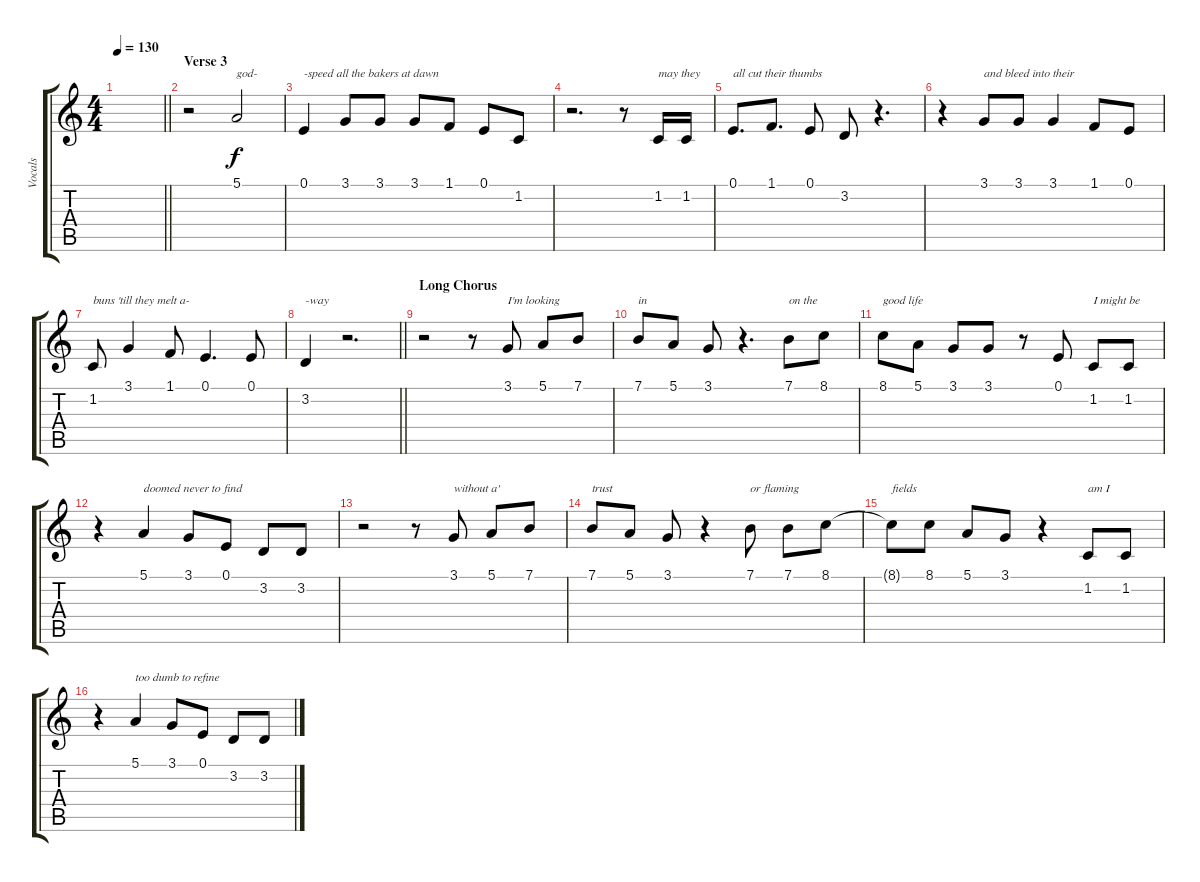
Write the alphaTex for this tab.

\track ("Vocals" "Vocals") {instrument viola}
\staff {score tabs}
\tuning (E4 B3 G3 D3 A2 E2) {hide}
\ts (4 4)
\tempo 130
\clef g2
\barLineRight lightlight
\ks c
|
\section ("" "Verse 3")
r.2 5.1.2{txt "god-"} |
0.1.4{txt "-speed all the bakers at dawn"} 3.1.8 3.1.8 3.1.8 1.1.8 0.1.8 1.2.8 |
r.2{d} r.8 1.2.16{txt "may they"} 1.2.16 |
0.1.8{d txt "all cut their thumbs"} 1.1.8{d} 0.1.8 3.2.8 r.4{d} |
r.4 3.1.8{txt "and bleed into their"} 3.1.8 3.1.4 1.1.8 0.1.8 |
1.2.8{txt "buns 'till they melt a-"} 3.1.4 1.1.8 0.1.4{d} 0.1.8 |
\barLineRight lightlight
3.2.4{txt "-way"} r.2{d} |
\section ("" "Long Chorus")
r.2 r.8 3.1.8{txt "I'm looking"} 5.1.8 7.1.8 |
7.1.8{txt "in"} 5.1.8 3.1.8 r.4{d} 7.1.8{txt "on the"} 8.1.8 |
8.1.8{txt "good life"} 5.1.8 3.1.8 3.1.8 r.8 0.1.8 1.2.8{txt "I might be"} 1.2.8 |
r.4 5.1.4{txt "doomed never to find"} 3.1.8 0.1.8 3.2.8 3.2.8 |
r.2 r.8 3.1.8{txt "without a'"} 5.1.8 7.1.8 |
7.1.8{txt "trust"} 5.1.8 3.1.8 r.4 7.1.8{txt "or flaming"} 7.1.8 8.1.8 |
8.1{t}.8{txt "fields"} 8.1.8 5.1.8 3.1.8 r.4 1.2.8{txt "am I"} 1.2.8 |
r.4 5.1.4{txt "too dumb to refine"} 3.1.8 0.1.8 3.2.8 3.2.8
